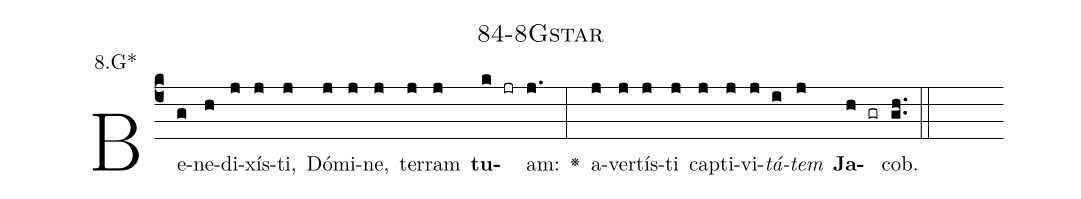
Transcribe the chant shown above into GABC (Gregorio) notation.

name: 84-8Gstar;
annotation: 8.G*;
%%
(c4)Be(g)ne(h)di(j)xís(j)ti,(j) Dó(j)mi(j)ne,(j) ter(j)ram(j) <b>tu</b>(k jr)am:(j.) <v>\greheightstar</v>(:) a(j)ver(j)tís(j)ti(j) cap(j)ti(j)vi(j)<i>tá</i>(i)<i>tem</i>(j) <b>Ja</b>(h gr)cob.(gh..) (::)


%E(j) u(j) o(i) u(j) a(h) e.(gh..) (::)
